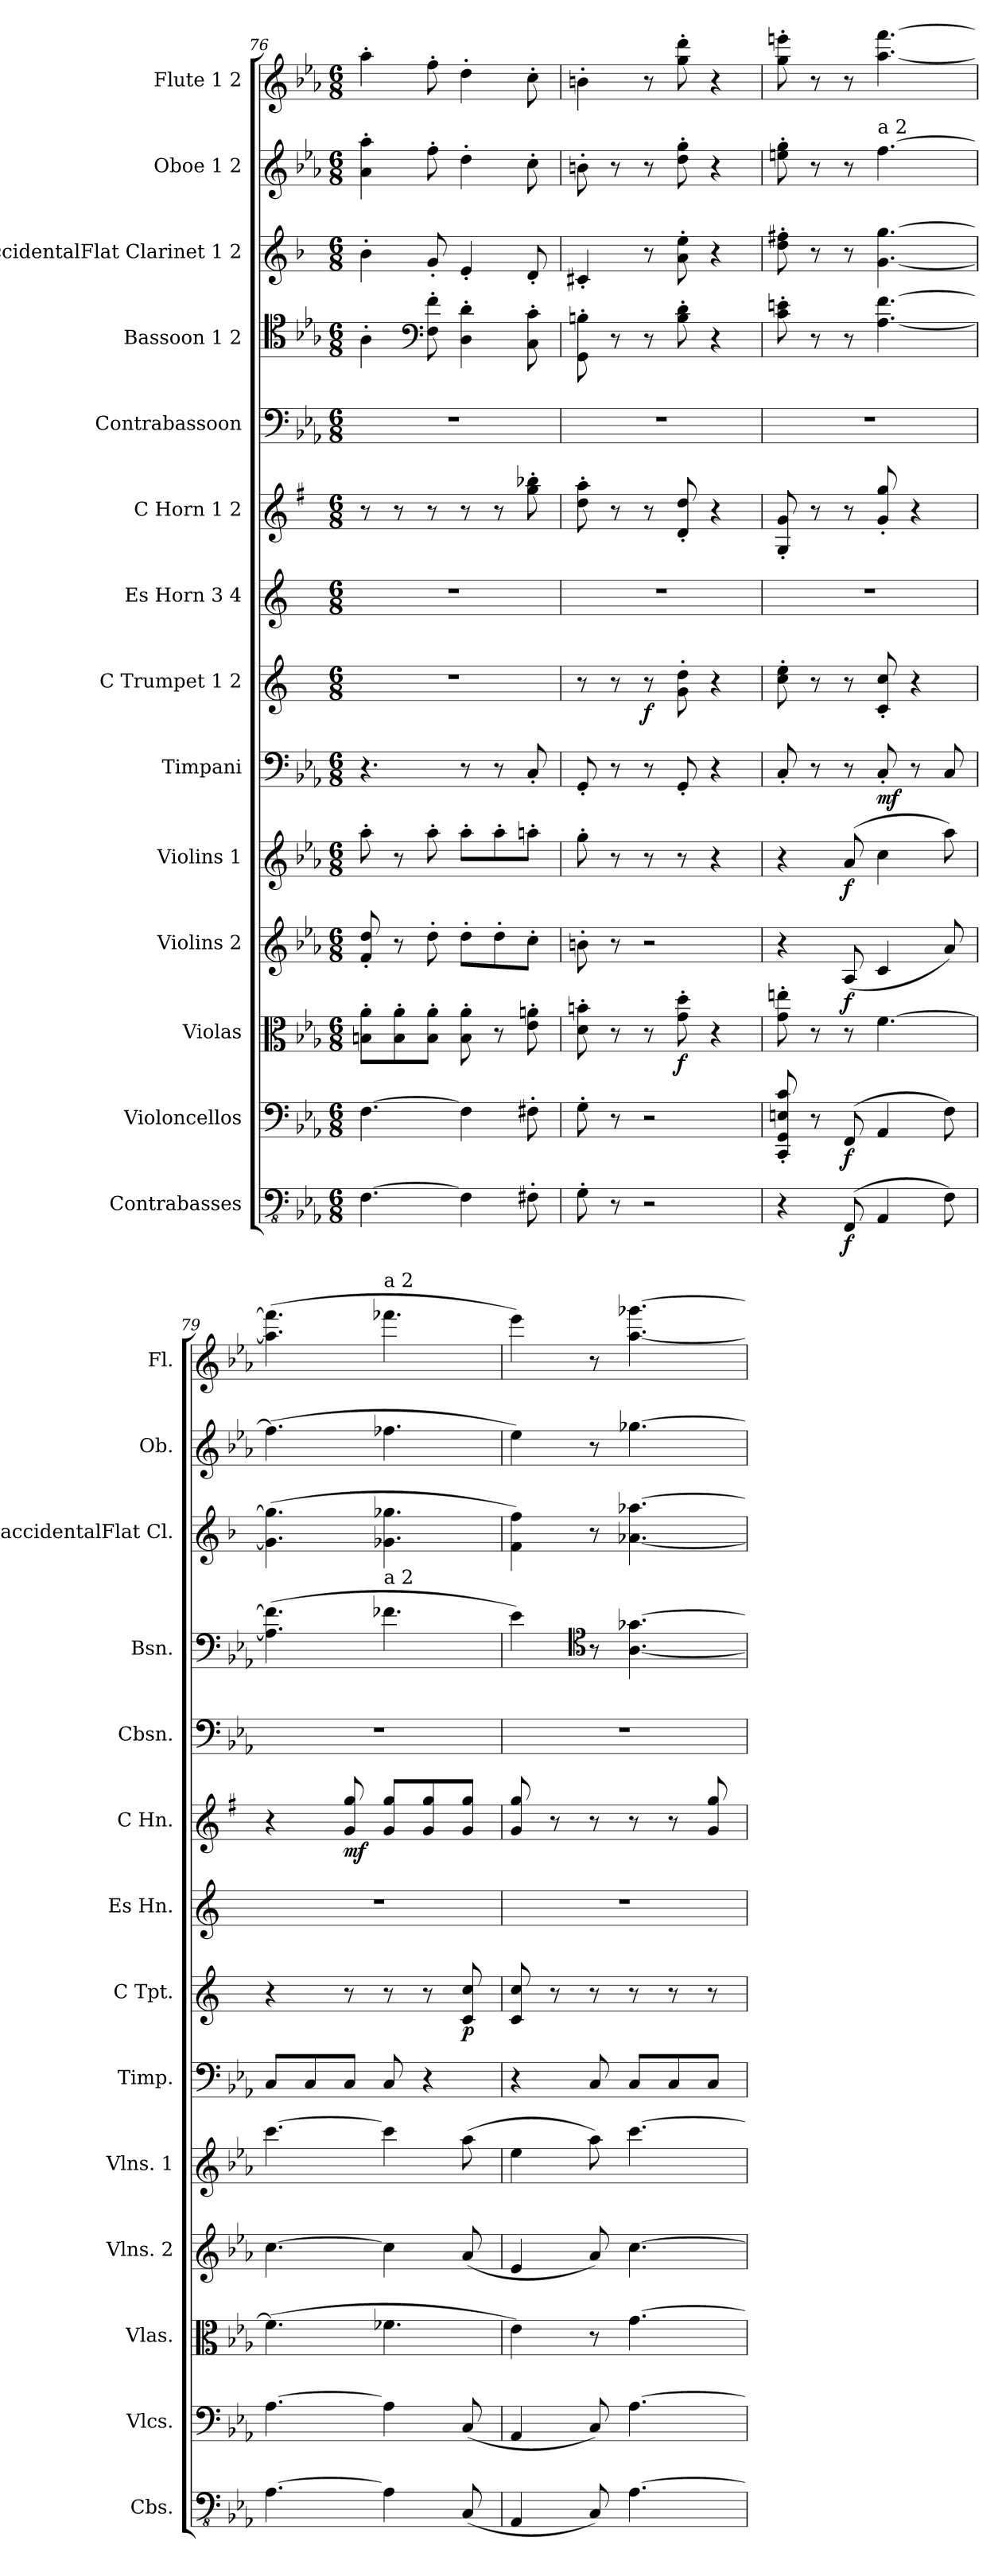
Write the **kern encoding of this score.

**kern	**dynam	**kern	**dynam	**kern	**dynam	**kern	**dynam	**kern	**dynam	**kern	**dynam	**kern	**dynam	**kern	**kern	**dynam	**kern	**kern	**kern	**kern	**kern
*part14	*part14	*part13	*part13	*part12	*part12	*part11	*part11	*part10	*part10	*part9	*part9	*part8	*part8	*part7	*part6	*part6	*part5	*part4	*part3	*part2	*part1
*staff14	*staff14	*staff13	*staff13	*staff12	*staff12	*staff11	*staff11	*staff10	*staff10	*staff9	*staff9	*staff8	*staff8	*staff7	*staff6	*staff6	*staff5	*staff4	*staff3	*staff2	*staff1
*I"Contrabasses	*	*I"Violoncellos	*	*I"Violas	*	*I"Violins 2	*	*I"Violins 1	*	*I"Timpani	*	*I"C Trumpet 1 2	*	*I"Es Horn 3 4	*I"C Horn 1 2	*	*I"Contrabassoon	*I"Bassoon 1 2	*I"BaccidentalFlat Clarinet 1 2	*I"Oboe 1 2	*I"Flute  1 2
*I'Cbs.	*	*I'Vlcs.	*	*I'Vlas.	*	*I'Vlns. 2	*	*I'Vlns. 1	*	*I'Timp.	*	*I'C Tpt.	*	*I'Es Hn.	*I'C Hn.	*	*I'Cbsn.	*I'Bsn.	*I'BaccidentalFlat Cl.	*I'Ob.	*I'Fl.
!!LO:PB:g=z
*clefFv4	*	*clefF4	*	*clefC3	*	*clefG2	*	*clefG2	*	*clefF4	*	*clefG2	*	*clefG2	*clefG2	*	*clefF4	*clefC4	*clefG2	*clefG2	*clefG2
*	*	*	*	*	*	*	*	*	*	*	*	*	*	*ITrd5c9	*ITrd4c7	*	*ITrd7c12	*	*ITrd1c2	*	*
*k[b-e-a-]	*	*k[b-e-a-]	*	*k[b-e-a-]	*	*k[b-e-a-]	*	*k[b-e-a-]	*	*k[b-e-a-]	*	*k[]	*	*k[b-e-a-]	*k[]	*	*k[b-e-a-]	*k[b-e-a-]	*k[b-e-a-]	*k[b-e-a-]	*k[b-e-a-]
*M6/8	*	*M6/8	*	*M6/8	*	*M6/8	*	*M6/8	*	*M6/8	*	*M6/8	*	*M6/8	*M6/8	*	*M6/8	*M6/8	*M6/8	*M6/8	*M6/8
=76	=76	=76	=76	=76	=76	=76	=76	=76	=76	=76	=76	=76	=76	=76	=76	=76	=76	=76	=76	=76	=76
[4.FF\	.	[4.F\	.	8Bn\' 8a-\'L	.	8f/' 8dd/'	.	8aa-'\	.	4.r	.	2.r	.	2.r	8r	.	2.r	4A-'\	4a-'\	4a-\' 4aa-\'	4aa-'\
.	.	.	.	8B\' 8a-\'	.	8r	.	8r	.	.	.	.	.	.	8r	.	.	.	.	.	.
*	*	*	*	*	*	*	*	*	*	*	*	*	*	*	*	*	*	*clefF4	*	*	*
.	.	.	.	8B\' 8a-\'J	.	8dd'\	.	8aa-'\	.	.	.	.	.	.	8r	.	.	8F\' 8f\'	8f'/	8ff'\	8ff'\
4FF\]	.	4F\]	.	8B\' 8a-\'	.	8dd'\L	.	8aa-'\L	.	8r	.	.	.	.	8r	.	.	4D\' 4d\'	4d'/	4dd'\	4dd'\
.	.	.	.	8r	.	8dd'\	.	8aa-'\	.	8r	.	.	.	.	8r	.	.	.	.	.	.
8FF#X'\	.	8F#X'\	.	8e-\' 8an\'	.	8cc'\J	.	8aan'\J	.	8C'/	.	.	.	.	8cc\' 8ee-X\'	.	.	8C\' 8c\'	8c'/	8cc'\	8cc'\
=77	=77	=77	=77	=77	=77	=77	=77	=77	=77	=77	=77	=77	=77	=77	=77	=77	=77	=77	=77	=77	=77
8GG'\	.	8G'\	.	8d\' 8bn\'	.	8bn'\	.	8gg'\	.	8GG'/	.	8r	.	2.r	8g\' 8dd\'	.	2.r	8GG\' 8Bn\'	4Bn'/	8bn'\	4bn'\
8r	.	8r	.	8r	.	8r	.	8r	.	8r	.	8r	.	.	8r	.	.	8r	.	8r	.
!	!	!	!	!	!	!	!	!	!	!	!	!	!LO:DY:b	!	!	!	!	!	!	!	!
2r	.	2r	.	8r	.	2r	.	8r	.	8r	.	8r	f	.	8r	.	.	8r	8r	8r	8r
!	!	!	!	!	!LO:DY:b	!	!	!	!	!	!	!	!	!	!	!	!	!	!	!	!
.	.	.	.	8g\' 8dd\'	f	.	.	8r	.	8GG'/	.	8g\' 8dd\'	.	.	8G/' 8g/'	.	.	8B\' 8d\'	8g\' 8dd\'	8dd\' 8gg\'	8gg\' 8ddd\'
.	.	.	.	4r	.	.	.	4r	.	4r	.	4r	.	.	4r	.	.	4r	4r	4r	4r
=78	=78	=78	=78	=78	=78	=78	=78	=78	=78	=78	=78	=78	=78	=78	=78	=78	=78	=78	=78	=78	=78
4r	.	8CC/' 8GG/' 8En/' 8c/'	.	8g\' 8een\'	.	4r	.	4r	.	8C'/	.	8cc\' 8ee\'	.	2.r	8C/' 8c/'	.	2.r	8c\' 8en\'	8cc\' 8een\'	8een\' 8gg\'	8gg\' 8eeen\'
.	.	8r	.	8r	.	.	.	.	.	8r	.	8r	.	.	8r	.	.	8r	8r	8r	8r
!	!LO:DY:b	!	!LO:DY:b	!	!	!	!LO:DY:b	!	!LO:DY:b	!	!	!	!	!	!	!	!	!	!	!	!
(8FFF/	f	(8FF/	f	8r	.	(8A-/	f	(8a-/	f	8r	.	8r	.	.	8r	.	.	8r	8r	8r	8r
!	!	!	!	!	!	!	!	!	!	!	!	!	!	!	!	!	!	!	!	!LO:TX:a:t=a 2	!
!	!	!	!	!	!	!	!	!	!	!	!LO:DY:b	!	!	!	!	!	!	!	!	!	!
4AAA-/	.	4AA-/	.	[4.f\	.	4c/	.	4cc\	.	8C'/	mf	8c/' 8cc/'	.	.	8c/' 8cc/'	.	.	[4.A-\ [4.f\	[4.f\ [4.ff\	[4.ff\	[4.aa-\ [4.fff\
.	.	.	.	.	.	.	.	.	.	8r	.	4r	.	.	4r	.	.	.	.	.	.
8FF\)	.	8F\)	.	.	.	8a-/)	.	8aa-\)	.	8C/	.	.	.	.	.	.	.	.	.	.	.
=79	=79	=79	=79	=79	=79	=79	=79	=79	=79	=79	=79	=79	=79	=79	=79	=79	=79	=79	=79	=79	=79
[4.AA-\	.	[4.A-\	.	(4.f\]	.	[4.cc\	.	[4.ccc\	.	8C/L	.	4r	.	2.r	4r	.	2.r	(4.A-\] 4.f\]	(4.f\] 4.ff\]	(4.ff\]	(4.aa-\] 4.fff\]
.	.	.	.	.	.	.	.	.	.	8C/	.	.	.	.	.	.	.	.	.	.	.
!	!	!	!	!	!	!	!	!	!	!	!	!	!	!	!	!LO:DY:b	!	!	!	!	!
.	.	.	.	.	.	.	.	.	.	8C/J	.	8r	.	.	8c/ 8cc/	mf	.	.	.	.	.
!	!	!	!	!	!	!	!	!	!	!	!	!	!	!	!	!	!	!	!	!	!LO:TX:a:t=a 2
!	!	!	!	!	!	!	!	!	!	!	!	!	!	!	!	!	!	!LO:TX:a:t=a 2	!	!	!
4AA-\]	.	4A-\]	.	4.f-X\	.	4cc\]	.	4ccc\]	.	8C/	.	8r	.	.	8c/ 8cc/L	.	.	4.f-X\	4.f-X\ 4.ff-X\	4.ff-X\	4.fff-X\
.	.	.	.	.	.	.	.	.	.	4r	.	8r	.	.	8c/ 8cc/	.	.	.	.	.	.
!	!	!	!	!	!	!	!	!	!	!	!	!	!LO:DY:b	!	!	!	!	!	!	!	!
(8CC/	.	(8C/	.	.	.	(8a-/	.	(8aa-\	.	.	.	8c/ 8cc/	p	.	8c/ 8cc/J	.	.	.	.	.	.
!!LO:PB:g=z
=80	=80	=80	=80	=80	=80	=80	=80	=80	=80	=80	=80	=80	=80	=80	=80	=80	=80	=80	=80	=80	=80
4AAA-/	.	4AA-/	.	4e-\)	.	4e-/	.	4ee-\	.	4r	.	8c/ 8cc/	.	2.r	8c/ 8cc/	.	2.r	4e-\)	4e-\ 4ee-\)	4ee-\)	4eee-\)
.	.	.	.	.	.	.	.	.	.	.	.	8r	.	.	8r	.	.	.	.	.	.
*	*	*	*	*	*	*	*	*	*	*	*	*	*	*	*	*	*	*clefC4	*	*	*
8CC/)	.	8C/)	.	8r	.	8a-/)	.	8aa-\)	.	8C/	.	8r	.	.	8r	.	.	8r	8r	8r	8r
[4.AA-\	.	[4.A-\	.	[4.g\	.	[4.cc\	.	[4.ccc\	.	8C/L	.	8r	.	.	8r	.	.	[4.A-\ [4.g-X\	[4.g-X\ [4.gg-X\	[4.gg-X\	[4.aa-\ [4.ggg-X\
.	.	.	.	.	.	.	.	.	.	8C/	.	8r	.	.	8r	.	.	.	.	.	.
.	.	.	.	.	.	.	.	.	.	8C/J	.	8r	.	.	8c/ 8cc/	.	.	.	.	.	.
=	=	=	=	=	=	=	=	=	=	=	=	=	=	=	=	=	=	=	=	=	=
*-	*-	*-	*-	*-	*-	*-	*-	*-	*-	*-	*-	*-	*-	*-	*-	*-	*-	*-	*-	*-	*-
